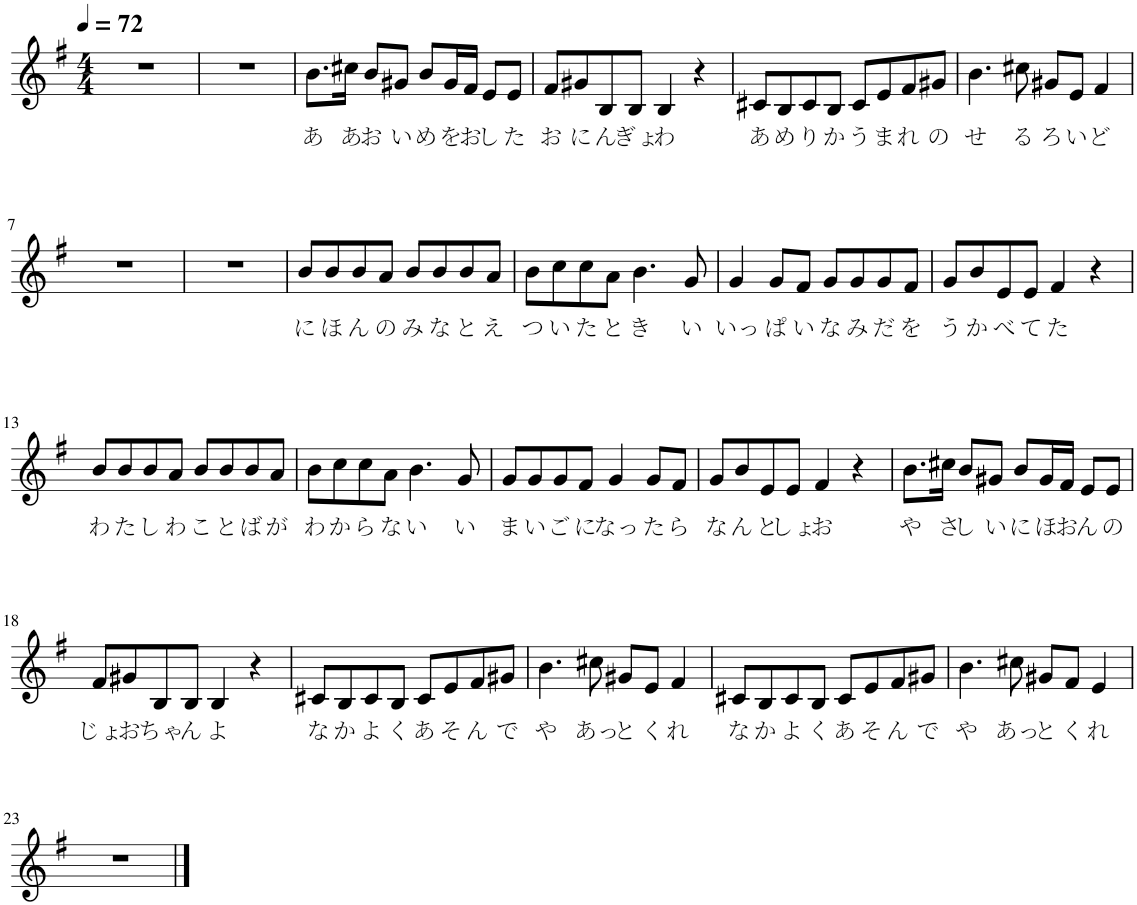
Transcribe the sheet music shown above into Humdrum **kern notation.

**kern	**text
*part1	*part1
*staff1	*staff1
*I"ピアノ	*
*clefG2	*
*k[f#]	*
*M4/4	*
*MM72	*
=1	=1
1r	.
=2	=2
1r	.
=3	=3
!	!LO:LY:b
8.b\L	あ
!	!LO:LY:b
16cc#X\Jk	あ
!	!LO:LY:b
8b/L	お
!	!LO:LY:b
8g#X/J	い
!	!LO:LY:b
8b/L	め
!	!LO:LY:b
16g#/L	を
!	!LO:LY:b
16f#/JJ	お
!	!LO:LY:b
8e/L	し
!	!LO:LY:b
8e/J	た
=4	=4
!	!LO:LY:b
8f#/L	お
!	!LO:LY:b
8g#X/	に
!	!LO:LY:b
8B/	ん
!	!LO:LY:b
8B/J	ぎょ
!	!LO:LY:b
4B/	わ
4r	.
=5	=5
!	!LO:LY:b
8c#X/L	あ
!	!LO:LY:b
8B/	め
!	!LO:LY:b
8c#/	り
!	!LO:LY:b
8B/J	か
!	!LO:LY:b
8c#/L	う
!	!LO:LY:b
8e/	ま
!	!LO:LY:b
8f#/	れ
!	!LO:LY:b
8g#X/J	の
=6	=6
!	!LO:LY:b
4.b\	せ
!	!LO:LY:b
8cc#X\	る
!	!LO:LY:b
8g#X/L	ろ
!	!LO:LY:b
8e/J	い
!	!LO:LY:b
4f#/	ど
!!LO:LB:g=z
=7	=7
1r	.
=8	=8
1r	.
=9	=9
!	!LO:LY:b
8b/L	に
!	!LO:LY:b
8b/	ほ
!	!LO:LY:b
8b/	ん
!	!LO:LY:b
8a/J	の
!	!LO:LY:b
8b/L	み
!	!LO:LY:b
8b/	な
!	!LO:LY:b
8b/	と
!	!LO:LY:b
8a/J	え
=10	=10
!	!LO:LY:b
8b\L	つ
!	!LO:LY:b
8cc\	い
!	!LO:LY:b
8cc\	た
!	!LO:LY:b
8a\J	と
!	!LO:LY:b
4.b\	き
!	!LO:LY:b
8g/	い
=11	=11
!	!LO:LY:b
4g/	いっ
!	!LO:LY:b
8g/L	ぱ
!	!LO:LY:b
8f#/J	い
!	!LO:LY:b
8g/L	な
!	!LO:LY:b
8g/	み
!	!LO:LY:b
8g/	だ
!	!LO:LY:b
8f#/J	を
=12	=12
!	!LO:LY:b
8g/L	う
!	!LO:LY:b
8b/	か
!	!LO:LY:b
8e/	べ
!	!LO:LY:b
8e/J	て
!	!LO:LY:b
4f#/	た
4r	.
!!LO:LB:g=z
=13	=13
!	!LO:LY:b
8b/L	わ
!	!LO:LY:b
8b/	た
!	!LO:LY:b
8b/	し
!	!LO:LY:b
8a/J	わ
!	!LO:LY:b
8b/L	こ
!	!LO:LY:b
8b/	と
!	!LO:LY:b
8b/	ば
!	!LO:LY:b
8a/J	が
=14	=14
!	!LO:LY:b
8b\L	わ
!	!LO:LY:b
8cc\	か
!	!LO:LY:b
8cc\	ら
!	!LO:LY:b
8a\J	な
!	!LO:LY:b
4.b\	い
!	!LO:LY:b
8g/	い
=15	=15
!	!LO:LY:b
8g/L	ま
!	!LO:LY:b
8g/	い
!	!LO:LY:b
8g/	ご
!	!LO:LY:b
8f#/J	に
!	!LO:LY:b
4g/	なっ
!	!LO:LY:b
8g/L	た
!	!LO:LY:b
8f#/J	ら
=16	=16
!	!LO:LY:b
8g/L	な
!	!LO:LY:b
8b/	ん
!	!LO:LY:b
8e/	と
!	!LO:LY:b
8e/J	しょ
!	!LO:LY:b
4f#/	お
4r	.
=17	=17
!	!LO:LY:b
8.b\L	や
!	!LO:LY:b
16cc#X\Jk	さ
!	!LO:LY:b
8b/L	し
!	!LO:LY:b
8g#X/J	い
!	!LO:LY:b
8b/L	に
!	!LO:LY:b
16g#/L	ほ
!	!LO:LY:b
16f#/JJ	お
!	!LO:LY:b
8e/L	ん
!	!LO:LY:b
8e/J	の
!!LO:LB:g=z
=18	=18
!	!LO:LY:b
8f#/L	じょ
!	!LO:LY:b
8g#X/	お
!	!LO:LY:b
8B/	ちゃ
!	!LO:LY:b
8B/J	ん
!	!LO:LY:b
4B/	よ
4r	.
=19	=19
!	!LO:LY:b
8c#X/L	な
!	!LO:LY:b
8B/	か
!	!LO:LY:b
8c#/	よ
!	!LO:LY:b
8B/J	く
!	!LO:LY:b
8c#/L	あ
!	!LO:LY:b
8e/	そ
!	!LO:LY:b
8f#/	ん
!	!LO:LY:b
8g#X/J	で
=20	=20
!	!LO:LY:b
4.b\	や
!	!LO:LY:b
8cc#X\	あっ
!	!LO:LY:b
8g#X/L	と
!	!LO:LY:b
8e/J	く
!	!LO:LY:b
4f#/	れ
=21	=21
!	!LO:LY:b
8c#X/L	な
!	!LO:LY:b
8B/	か
!	!LO:LY:b
8c#/	よ
!	!LO:LY:b
8B/J	く
!	!LO:LY:b
8c#/L	あ
!	!LO:LY:b
8e/	そ
!	!LO:LY:b
8f#/	ん
!	!LO:LY:b
8g#X/J	で
=22	=22
!	!LO:LY:b
4.b\	や
!	!LO:LY:b
8cc#X\	あっ
!	!LO:LY:b
8g#X/L	と
!	!LO:LY:b
8f#/J	く
!	!LO:LY:b
4e/	れ
!!LO:LB:g=z
=23	=23
1r	.
==	==
*-	*-
